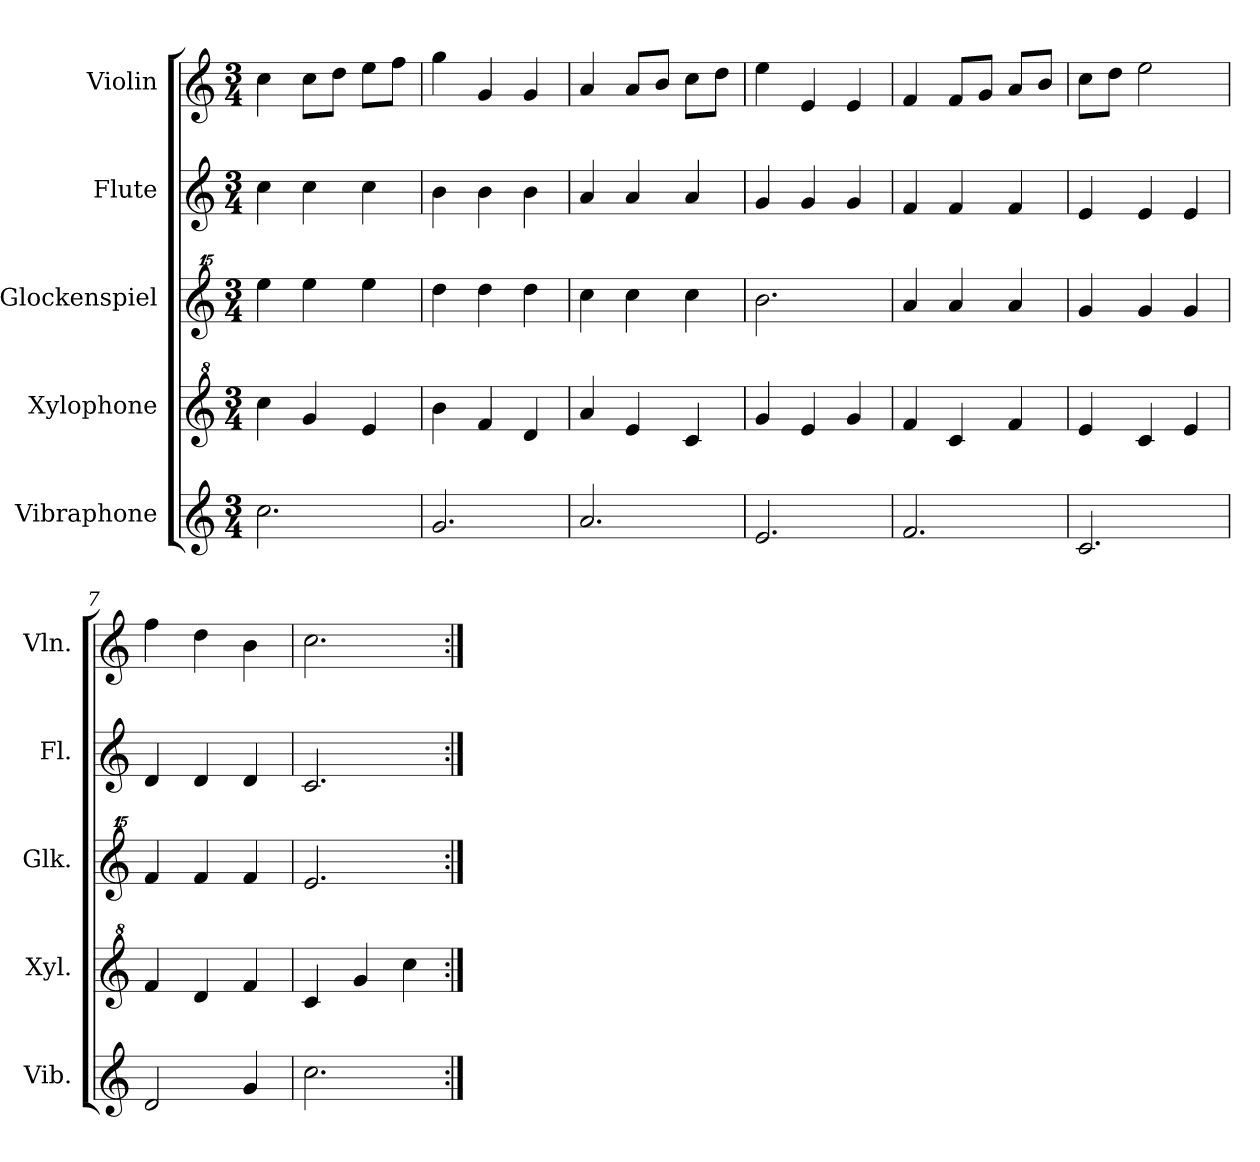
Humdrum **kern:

**kern	**kern	**kern	**kern	**kern
*part5	*part4	*part3	*part2	*part1
*staff5	*staff4	*staff3	*staff2	*staff1
*I"Vibraphone	*I"Xylophone	*I"Glockenspiel	*I"Flute	*I"Violin
*I'Vib.	*I'Xyl.	*I'Glk.	*I'Fl.	*I'Vln.
*clefG2	*clefG^2	*clefG^^2	*clefG2	*clefG2
*k[]	*k[]	*k[]	*k[]	*k[]
*C:	*C:	*C:	*C:	*C:
*M3/4	*M3/4	*M3/4	*M3/4	*M3/4
=1	=1	=1	=1	=1
2.cc\	4ccc\	4eeee\	4cc\	4cc\
.	4gg/	4eeee\	4cc\	8cc\L
.	.	.	.	8dd\J
.	4ee/	4eeee\	4cc\	8ee\L
.	.	.	.	8ff\J
=2	=2	=2	=2	=2
2.g/	4bb\	4dddd\	4b\	4gg\
.	4ff/	4dddd\	4b\	4g/
.	4dd/	4dddd\	4b\	4g/
=3	=3	=3	=3	=3
2.a/	4aa/	4cccc\	4a/	4a/
.	4ee/	4cccc\	4a/	8a/L
.	.	.	.	8b/J
.	4cc/	4cccc\	4a/	8cc\L
.	.	.	.	8dd\J
=4	=4	=4	=4	=4
2.e/	4gg/	2.bbb\	4g/	4ee\
.	4ee/	.	4g/	4e/
.	4gg/	.	4g/	4e/
=5	=5	=5	=5	=5
2.f/	4ff/	4aaa/	4f/	4f/
.	4cc/	4aaa/	4f/	8f/L
.	.	.	.	8g/J
.	4ff/	4aaa/	4f/	8a/L
.	.	.	.	8b/J
=6	=6	=6	=6	=6
2.c/	4ee/	4ggg/	4e/	8cc\L
.	.	.	.	8dd\J
.	4cc/	4ggg/	4e/	2ee\
.	4ee/	4ggg/	4e/	.
=7	=7	=7	=7	=7
2d/	4ff/	4fff/	4d/	4ff\
.	4dd/	4fff/	4d/	4dd\
4g/	4ff/	4fff/	4d/	4b\
!!LO:LB:g=z
=8	=8	=8	=8	=8
2.cc\	4cc/	2.eee/	2.c/	2.cc\
.	4gg/	.	.	.
.	4ccc\	.	.	.
=:|!	=:|!	=:|!	=:|!	=:|!
*-	*-	*-	*-	*-
